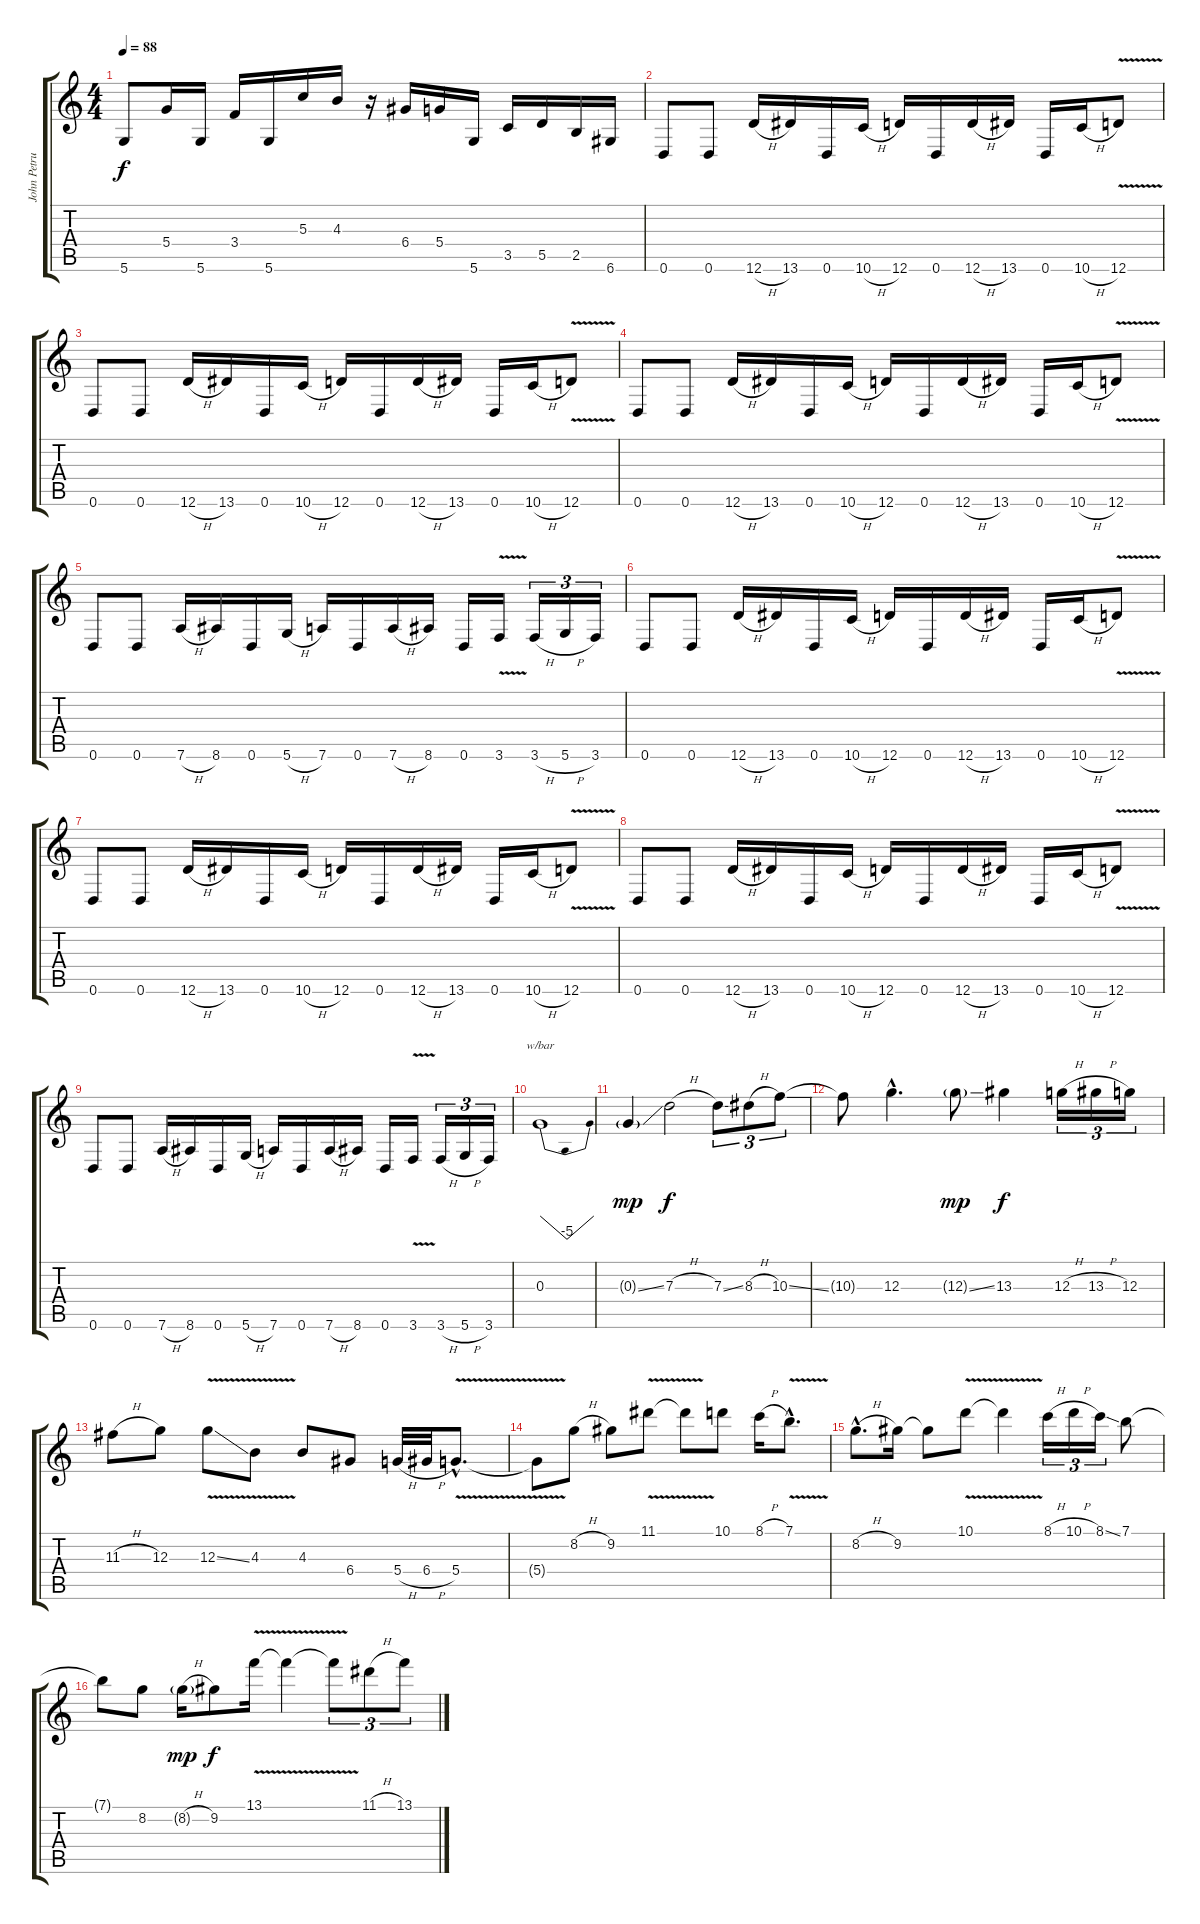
\track ("John Petrucci" "John Petru") {instrument distortionguitar}
\staff {score tabs}
\tuning (E4 B3 G3 D3 A2 D2) {hide}
\ts (4 4)
\tempo 88
\clef g2
\ks c
5.6.8{dy f} 5.4.16 5.6.16 3.4.16 5.6.16 5.3.16 4.3.16 r.16 6.4.16 5.4.16 5.6.16 3.5.16 5.5.16 2.5.16 6.6.16 |
0.6.8 0.6.8 12.6{h}.16 13.6.16 0.6.16 10.6{h}.16 12.6.16 0.6.16 12.6{h}.16 13.6.16 0.6.16 10.6{h}.16 12.6{v}.8 |
0.6.8 0.6.8 12.6{h}.16 13.6.16 0.6.16 10.6{h}.16 12.6.16 0.6.16 12.6{h}.16 13.6.16 0.6.16 10.6{h}.16 12.6{v}.8 |
0.6.8 0.6.8 12.6{h}.16 13.6.16 0.6.16 10.6{h}.16 12.6.16 0.6.16 12.6{h}.16 13.6.16 0.6.16 10.6{h}.16 12.6{v}.8 |
0.6.8 0.6.8 7.6{h}.16 8.6.16 0.6.16 5.6{h}.16 7.6.16 0.6.16 7.6{h}.16 8.6.16 0.6.16 3.6{v}.16 3.6{h}.16{tu (3 2)} 5.6{h}.16{tu (3 2)} 3.6.16{tu (3 2)} |
0.6.8 0.6.8 12.6{h}.16 13.6.16 0.6.16 10.6{h}.16 12.6.16 0.6.16 12.6{h}.16 13.6.16 0.6.16 10.6{h}.16 12.6{v}.8 |
0.6.8 0.6.8 12.6{h}.16 13.6.16 0.6.16 10.6{h}.16 12.6.16 0.6.16 12.6{h}.16 13.6.16 0.6.16 10.6{h}.16 12.6{v}.8 |
0.6.8 0.6.8 12.6{h}.16 13.6.16 0.6.16 10.6{h}.16 12.6.16 0.6.16 12.6{h}.16 13.6.16 0.6.16 10.6{h}.16 12.6{v}.8 |
0.6.8 0.6.8 7.6{h}.16 8.6.16 0.6.16 5.6{h}.16 7.6.16 0.6.16 7.6{h}.16 8.6.16 0.6.16 3.6{v}.16 3.6{h}.16{tu (3 2)} 5.6{h}.16{tu (3 2)} 3.6.16{tu (3 2)} |
0.3.1{tbe (dip default 0 0 30 -20 60 0)} |
0.3{ss g}.4{dy mp} 7.3{h}.2{dy f} 7.3{ss}.8{tu (3 2)} 8.3{h}.8{tu (3 2)} 10.3{ss}.8{tu (3 2)} |
10.3{t}.8 12.3{hac}.4{d} 12.3{ss g}.8{dy mp} 13.3.4{dy f} 12.3{h}.16{tu (3 2)} 13.3{h}.16{tu (3 2)} 12.3.16{tu (3 2)} |
11.3{h}.8 12.3.8 12.3{v ss}.8 4.3{v}.8 4.3.8 6.4.8 5.4{h}.32 6.4{h}.32 5.4{v hac}.8{d} |
5.4{t}.8 8.2{h}.8 9.2.8 11.1{v}.8 11.1{t}.8 10.1.8 8.1{h}.16 7.1{v hac}.8{d} |
8.2{h hac}.8{d} 9.2.16 9.2{t}.8 10.1{v}.8 10.1{v t}.4 8.1{h}.16{tu (3 2)} 10.1{h}.16{tu (3 2)} 8.1{ss}.16{tu (3 2)} 7.1.8 |
7.1{t}.8 8.2.8 8.2{h g}.16{dy mp} 9.2.8{dy f} 13.1{v}.16 13.1{v t}.4 13.1{t}.8{tu (3 2)} 11.1{h}.8{tu (3 2)} 13.1.8{tu (3 2)}
